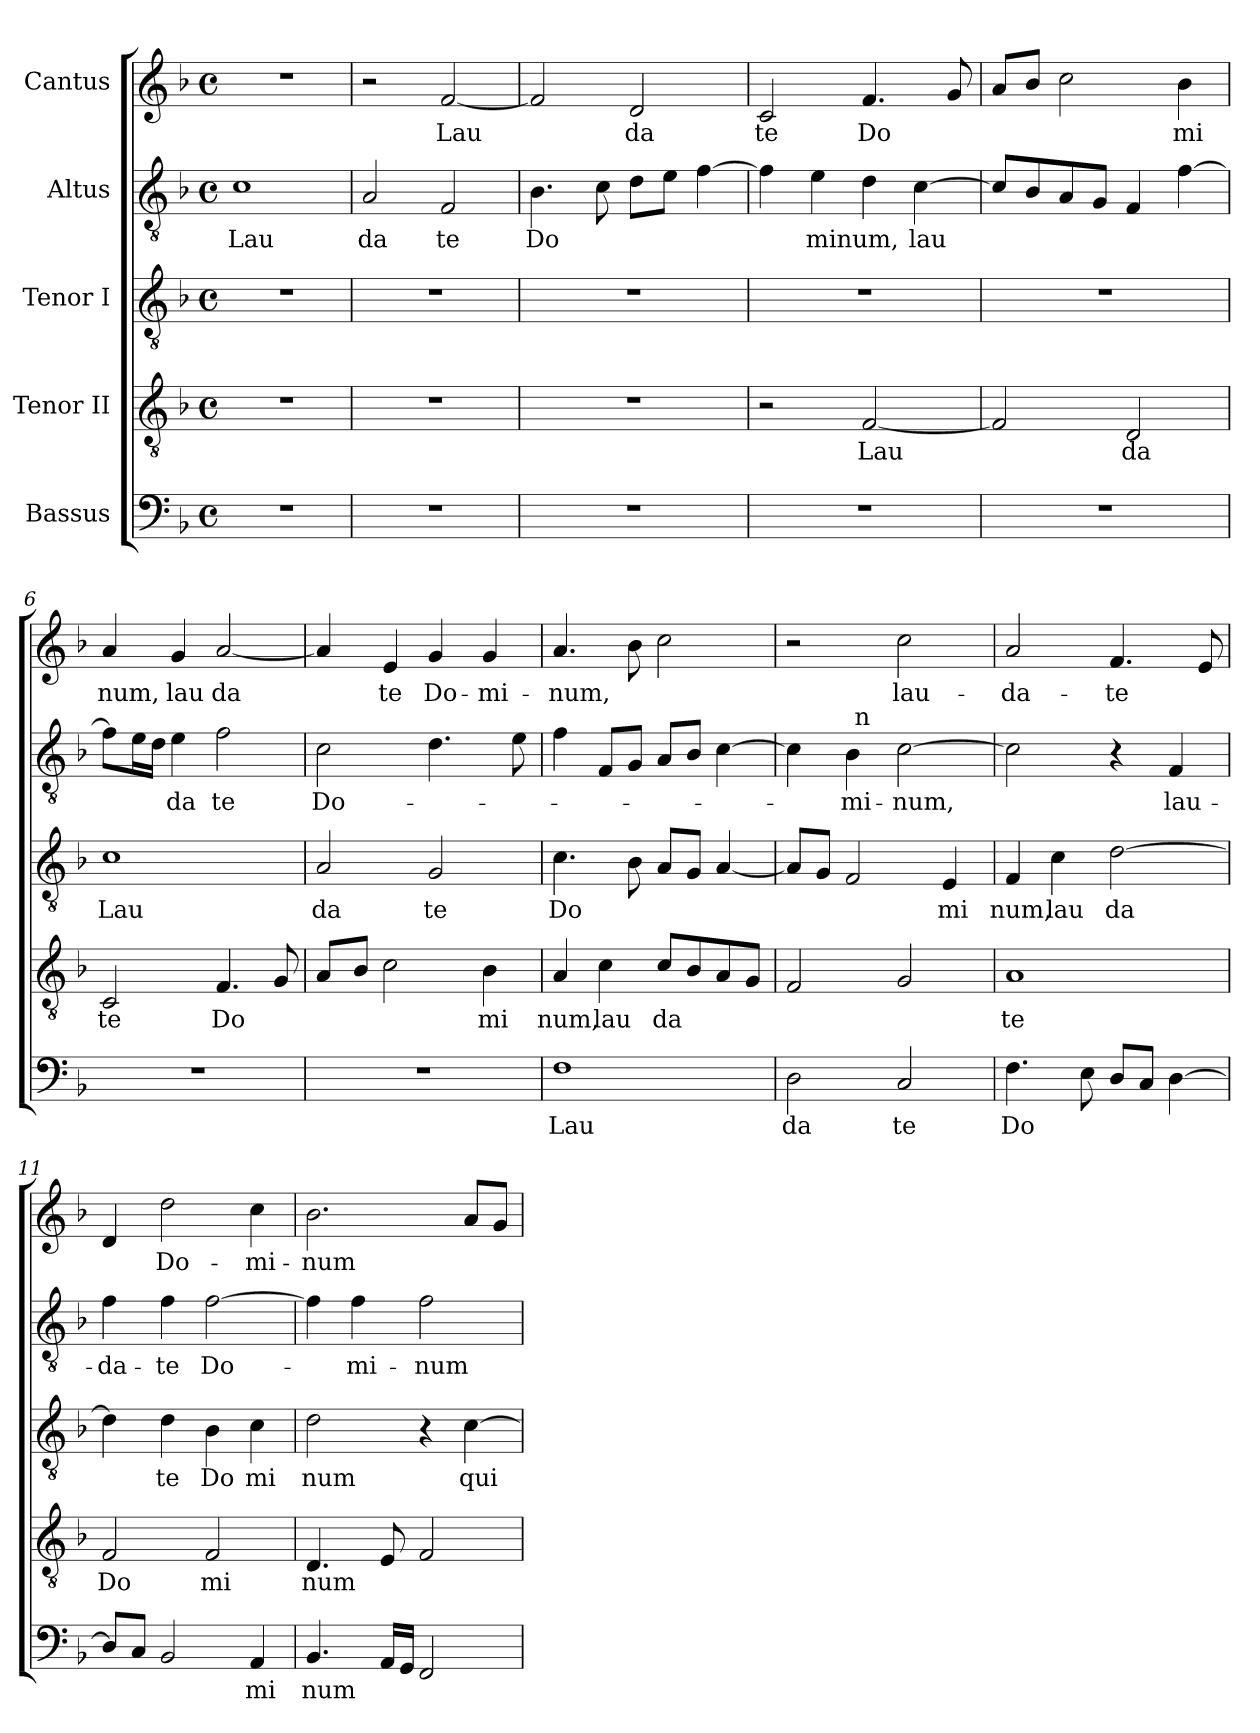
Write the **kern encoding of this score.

**kern	**text	**kern	**text	**kern	**text	**kern	**text	**kern	**text
*part5	*part5	*part4	*part4	*part3	*part3	*part2	*part2	*part1	*part1
*staff5	*staff5	*staff4	*staff4	*staff3	*staff3	*staff2	*staff2	*staff1	*staff1
*I"Bassus	*	*I"Tenor II	*	*I"Tenor I	*	*I"Altus	*	*I"Cantus	*
!!LO:PB:g=z
*stria5	*	*stria5	*	*stria5	*	*stria5	*	*stria5	*
*clefF4	*	*clefGv2	*	*clefGv2	*	*clefGv2	*	*clefG2	*
*k[b-]	*	*k[b-]	*	*k[b-]	*	*k[b-]	*	*k[b-]	*
*F:	*	*F:	*	*F:	*	*F:	*	*F:	*
*M4/4	*	*M4/4	*	*M4/4	*	*M4/4	*	*M4/4	*
*met(c)	*	*met(c)	*	*met(c)	*	*met(c)	*	*met(c)	*
=1	=1	=1	=1	=1	=1	=1	=1	=1	=1
!	!	!	!	!	!	!	!LO:LY:b:cj	!	!
1r	.	1r	.	1r	.	1c	Lau	1r	.
=2	=2	=2	=2	=2	=2	=2	=2	=2	=2
!	!	!	!	!	!	!	!LO:LY:b:cj	!	!
1r	.	1r	.	1r	.	2A/	da	2r	.
!	!	!	!	!	!	!	!LO:LY:b:cj	!	!LO:LY:b
.	.	.	.	.	.	2F/	te	[<2f/	Lau
=3	=3	=3	=3	=3	=3	=3	=3	=3	=3
!	!	!	!	!	!	!	!LO:LY:b	!	!
1r	.	1r	.	1r	.	4.B-\	Do	2f/]	.
.	.	.	.	.	.	8c\	.	.	.
!	!	!	!	!	!	!	!	!	!LO:LY:b:cj
.	.	.	.	.	.	8d\L	.	2d/	da
.	.	.	.	.	.	8e\J	.	.	.
.	.	.	.	.	.	[>4f\	.	.	.
=4	=4	=4	=4	=4	=4	=4	=4	=4	=4
!	!	!	!	!	!	!	!	!	!LO:LY:b:cj
1r	.	2r	.	1r	.	4f\]	.	2c/	te
!	!	!	!	!	!	!	!LO:LY:b	!	!
.	.	.	.	.	.	4e\	minum,	.	.
!	!	!	!LO:LY:b	!	!	!	!	!	!LO:LY:b
.	.	[<2F/	Lau	.	.	4d\	.	4.f/	Do
!	!	!	!	!	!	!	!LO:LY:b	!	!
.	.	.	.	.	.	[>4c\	lau	.	.
.	.	.	.	.	.	.	.	8g/	.
=5	=5	=5	=5	=5	=5	=5	=5	=5	=5
1r	.	2F/]	.	1r	.	8c/L]	.	8a/L	.
.	.	.	.	.	.	8B-/	.	8b-/J	.
.	.	.	.	.	.	8A/	.	2cc\	.
.	.	.	.	.	.	8G/J	.	.	.
!	!	!	!LO:LY:b:cj	!	!	!	!	!	!
.	.	2D/	da	.	.	4F/	.	.	.
!	!	!	!	!	!	!	!	!	!LO:LY:b:cj
.	.	.	.	.	.	[>4f\	.	4b-\	mi
=6	=6	=6	=6	=6	=6	=6	=6	=6	=6
!	!	!	!LO:LY:b:cj	!	!LO:LY:b:cj	!	!	!	!LO:LY:b:cj
1r	.	2C/	te	1c	Lau	8f\L]	.	4a/	num,
.	.	.	.	.	.	16e\	.	.	.
.	.	.	.	.	.	16d\J	.	.	.
!	!	!	!	!	!	!	!LO:LY:b:cj	!	!LO:LY:b:cj
.	.	.	.	.	.	4e\	da	4g/	lau
!	!	!	!LO:LY:b	!	!	!	!LO:LY:b:cj	!	!LO:LY:b:cj
.	.	4.F/	Do	.	.	2f\	te	[>2a/	da
.	.	8G/	.	.	.	.	.	.	.
!!LO:LB:g=z
=7	=7	=7	=7	=7	=7	=7	=7	=7	=7
!	!	!	!	!	!LO:LY:b:cj	!	!LO:LY:b	!	!
*	*	*	*	*	*	*	*	*^	*
1r	.	8A/L	.	2A/	da	2c\	Do-	4a/]	32ryy	.
.	.	.	.	.	.	.	.	.	2ryy	.
.	.	8B-/J	.	.	.	.	.	.	.	.
!	!	!	!	!	!	!	!	!	!	!LO:LY:b:cj
.	.	2c\	.	.	.	.	.	4e/	.	te
!	!	!	!	!	!LO:LY:b:cj	!	!	!	!	!LO:LY:b:cj
.	.	.	.	2G/	te	4.d\	.	4g/	.	Do-
.	.	.	.	.	.	.	.	.	4...ryy	.
!	!	!	!LO:LY:b:cj	!	!	!	!	!	!	!LO:LY:b:cj
.	.	4B-\	mi	.	.	.	.	4g/	.	-mi-
.	.	.	.	.	.	8e\	.	.	.	.
=8	=8	=8	=8	=8	=8	=8	=8	=8	=8	=8
!	!LO:LY:b:cj	!	!LO:LY:b:cj	!	!LO:LY:b	!	!	!	!	!LO:LY:b
*	*	*	*	*	*	*	*	*v	*v	*
1F	Lau	4A/	num,	4.c\	Do	4f\	.	4.a/	-num,
!	!	!	!LO:LY:b:cj	!	!	!	!	!	!
.	.	4c\	lau	.	.	8F/L	.	.	.
.	.	.	.	8B-\	.	8G/J	.	8b-\	.
!	!	!	!LO:LY:b	!	!	!	!	!	!
.	.	8c/L	da	8A/L	.	8A/L	.	2cc\	.
.	.	8B-/	.	8G/J	.	8B-/J	.	.	.
.	.	8A/	.	[<4A/	.	[>4c\	.	.	.
.	.	8G/J	.	.	.	.	.	.	.
=9	=9	=9	=9	=9	=9	=9	=9	=9	=9
!	!LO:LY:b:cj	!	!	!	!	!	!	!	!
*	*	*	*	*	*	*^	*	*	*
2D\	da	2F/	.	8A/L]	.	4c\]	4ryy	.	2r	.
.	.	.	.	8G/J	.	.	.	.	.	.
!	!	!	!	!	!	!	!	!LO:LY:b:cj	!	!
.	.	.	.	2F/	.	4B-\	64ryy	-mi-	.	.
!	!	!	!	!	!	!	!LO:TX:a:t=n	!	!	!
.	.	.	.	.	.	.	2ryy	.	.	.
!	!LO:LY:b:cj	!	!	!	!	!	!	!LO:LY:b	!	!LO:LY:b:cj
2C/	te	2G/	.	.	.	[>2c\	.	-num,	2cc\	lau-
!	!	!	!	!	!LO:LY:b:cj	!	!	!	!	!
.	.	.	.	4E/	mi	.	.	.	.	.
.	.	.	.	.	.	.	8...ryy	.	.	.
=10	=10	=10	=10	=10	=10	=10	=10	=10	=10	=10
!	!LO:LY:b	!	!LO:LY:b:cj	!	!LO:LY:b:cj	!	!	!	!	!LO:LY:b:cj
*	*	*	*	*	*	*v	*v	*	*	*
4.F\	Do	1A	te	4F/	num,	2c\]	.	2a/	-da-
!	!	!	!	!	!LO:LY:b:cj	!	!	!	!
.	.	.	.	4c\	lau	.	.	.	.
8E\	.	.	.	.	.	.	.	.	.
!	!	!	!	!	!LO:LY:b:cj	!	!	!	!LO:LY:b:cj
8D/L	.	.	.	[>2d\	da	4r	.	4.f/	-te
8C/J	.	.	.	.	.	.	.	.	.
!	!	!	!	!	!	!	!LO:LY:b:cj	!	!
[>4D\	.	.	.	.	.	4F/	lau-	.	.
.	.	.	.	.	.	.	.	8e/	.
=11	=11	=11	=11	=11	=11	=11	=11	=11	=11
!	!	!	!LO:LY:b:cj	!	!	!	!LO:LY:b:cj	!	!
8D/L]	.	2F/	Do	4d\]	.	4f\	-da-	4d/	.
8C/J	.	.	.	.	.	.	.	.	.
!	!	!	!	!	!LO:LY:b:cj	!	!LO:LY:b:cj	!	!LO:LY:b:cj
2BB-/	.	.	.	4d\	te	4f\	-te	2dd\	Do-
!	!	!	!LO:LY:b:cj	!	!LO:LY:b:cj	!	!LO:LY:b	!	!
.	.	2F/	mi	4B-\	Do	[>2f\	Do-	.	.
!	!LO:LY:b:cj	!	!	!	!LO:LY:b:cj	!	!	!	!LO:LY:b:cj
4AA/	mi	.	.	4c\	mi	.	.	4cc\	-mi-
=12	=12	=12	=12	=12	=12	=12	=12	=12	=12
!	!LO:LY:b	!	!LO:LY:b	!	!LO:LY:b:cj	!	!	!	!LO:LY:b
4.BB-/	num	4.D/	num	2d\	num	4f\]	.	2.b-\	-num
!	!	!	!	!	!	!	!LO:LY:b:cj	!	!
.	.	.	.	.	.	4f\	-mi-	.	.
16AA/L	.	8E/	.	.	.	.	.	.	.
16GG/J	.	.	.	.	.	.	.	.	.
!	!	!	!	!	!	!	!LO:LY:b:cj	!	!
2FF/	.	2F/	.	4r	.	2f\	-num	.	.
!	!	!	!	!	!LO:LY:b	!	!	!	!
.	.	.	.	[<4c\	qui	.	.	8a/L	.
.	.	.	.	.	.	.	.	8g/J	.
=	=	=	=	=	=	=	=	=	=
*-	*-	*-	*-	*-	*-	*-	*-	*-	*-
